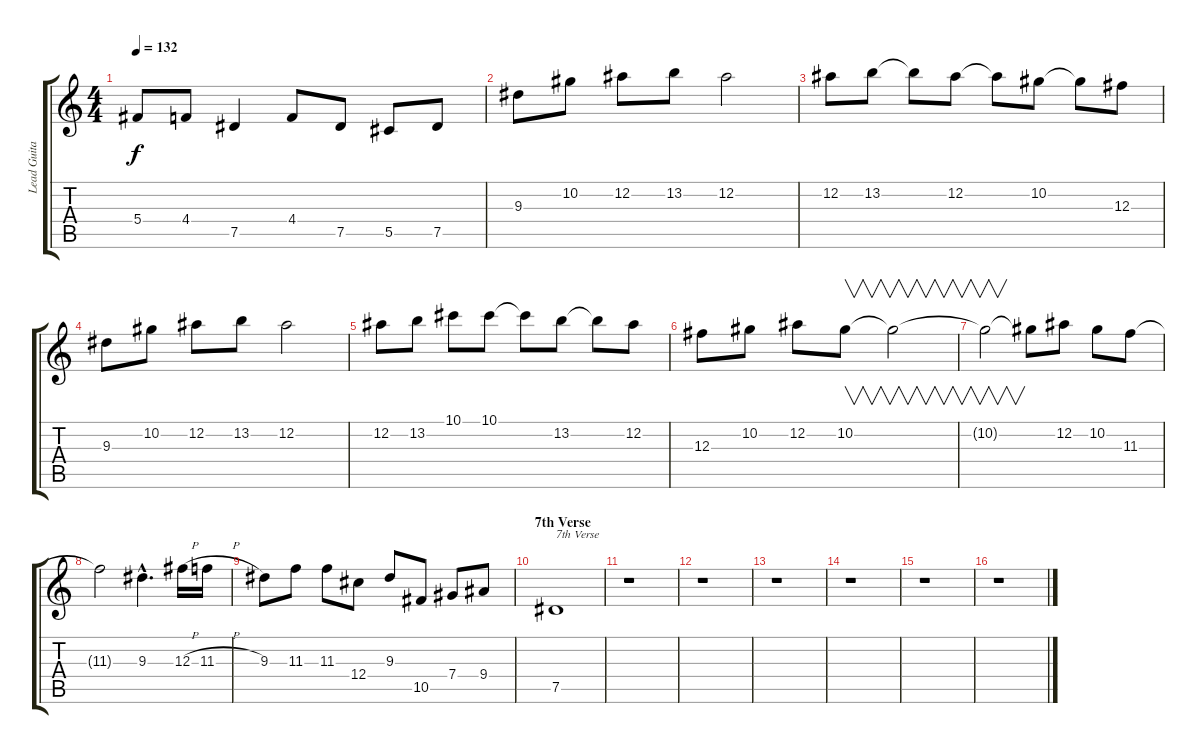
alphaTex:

\track ("Lead Guitar" "Lead Guita") {instrument distortionguitar}
\staff {score tabs}
\tuning (Eb4 Bb3 Gb3 Db3 Ab2 Eb2) {hide}
\ts (4 4)
\tempo 132
\clef g2
\ks c
5.4.8{dy f} 4.4.8 7.5.4 4.4.8 7.5.8 5.5.8 7.5.8 |
9.3.8 10.2.8 12.2.8 13.2.8 12.2.2 |
12.2.8 13.2.8 13.2{t}.8 12.2.8 12.2{t}.8 10.2.8 10.2{t}.8 12.3.8 |
9.3.8 10.2.8 12.2.8 13.2.8 12.2.2 |
12.2.8 13.2.8 10.1.8 10.1.8 10.1{t}.8 13.2.8 13.2{t}.8 12.2.8 |
12.3.8 10.2.8 12.2.8 10.2.8{v} 10.2{t}.2{v} |
10.2{t}.2{v} 10.2{t}.8 12.2.8 10.2.8 11.3.8 |
11.3{t}.2 9.3{hac}.4{d} 12.3{h}.16 11.3{h}.16 |
9.3.8 11.3.8 11.3.8 12.4.8 9.3.8 10.5.8 7.4.8 9.4.8 |
\section ("" "7th Verse")
7.5.1{txt "7th Verse"} |
r.1 |
r.1 |
r.1 |
r.1 |
r.1 |
r.1
